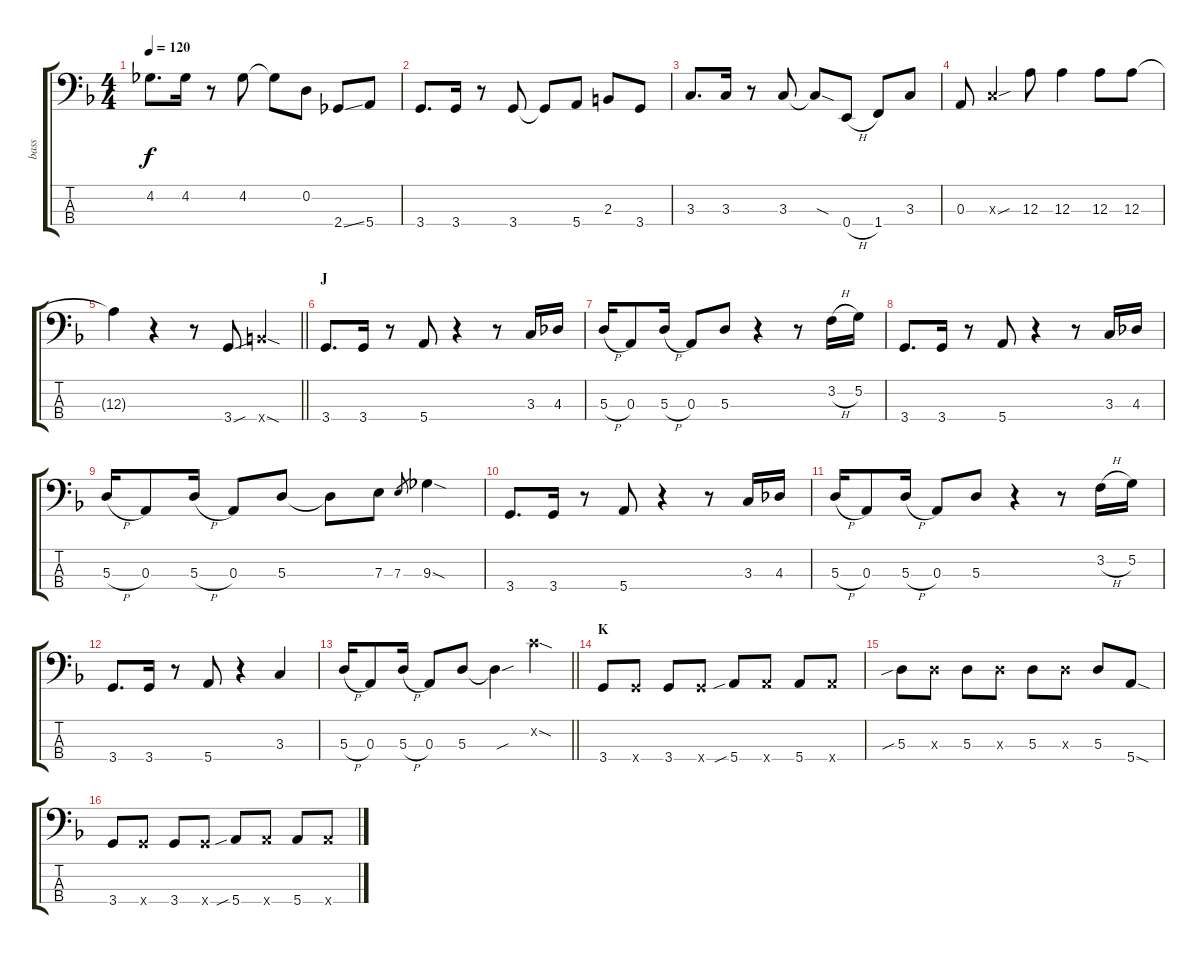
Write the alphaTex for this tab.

\track ("bass" "bass") {instrument electricbassfinger}
\staff {score tabs}
\tuning (G2 D2 A1 E1) {hide}
\ts (4 4)
\tempo 120
\clef f4
\ks f
4.2.8{d dy f} 4.2.16 r.8 4.2.8 4.2{t}.8 0.2.8 2.4{ss}.8 5.4.8 |
3.4.8{d} 3.4.16 r.8 3.4.8 3.4{t}.8 5.4.8 2.3.8 3.4.8 |
3.3.8{d} 3.3.16 r.8 3.3.8 3.3{sod t}.8 0.4{h}.8 1.4.8 3.3.8 |
0.3.8 3.3{sou x}.4 12.3.8 12.3.4 12.3.8 12.3.8 |
\barLineRight lightlight
12.3{t}.4 r.4 r.8 3.4{sou}.8 7.4{sod x}.4 |
\section ("" "J")
3.4.8{d} 3.4.16 r.8 5.4.8 r.4 r.8 3.3.16 4.3.16 |
5.3{h}.16 0.3.8 5.3{h}.16 0.3.8 5.3.8 r.4 r.8 3.2{h}.16 5.2.16 |
3.4.8{d} 3.4.16 r.8 5.4.8 r.4 r.8 3.3.16 4.3.16 |
5.3{h}.16 0.3.8 5.3{h}.16 0.3.8 5.3.8 5.3{t}.8 7.3.8 7.3.8{gr} 9.3{sod}.4 |
3.4.8{d} 3.4.16 r.8 5.4.8 r.4 r.8 3.3.16 4.3.16 |
5.3{h}.16 0.3.8 5.3{h}.16 0.3.8 5.3.8 r.4 r.8 3.2{h}.16 5.2.16 |
3.4.8{d} 3.4.16 r.8 5.4.8 r.4 3.3.4 |
\barLineRight lightlight
5.3{h}.16 0.3.8 5.3{h}.16 0.3.8 5.3.8 5.3{sou t}.4 10.2{sod x}.4 |
\section ("" "K")
3.4.8 3.4{x}.8 3.4.8 3.4{x}.8 5.4{sib}.8 5.4{x}.8 5.4.8 5.4{x}.8 |
5.3{sib}.8 5.3{x}.8 5.3.8 5.3{x}.8 5.3.8 5.3{x}.8 5.3.8 5.4{sod}.8 |
3.4.8 3.4{x}.8 3.4.8 3.4{x}.8 5.4{sib}.8 5.4{x}.8 5.4.8 5.4{x}.8
